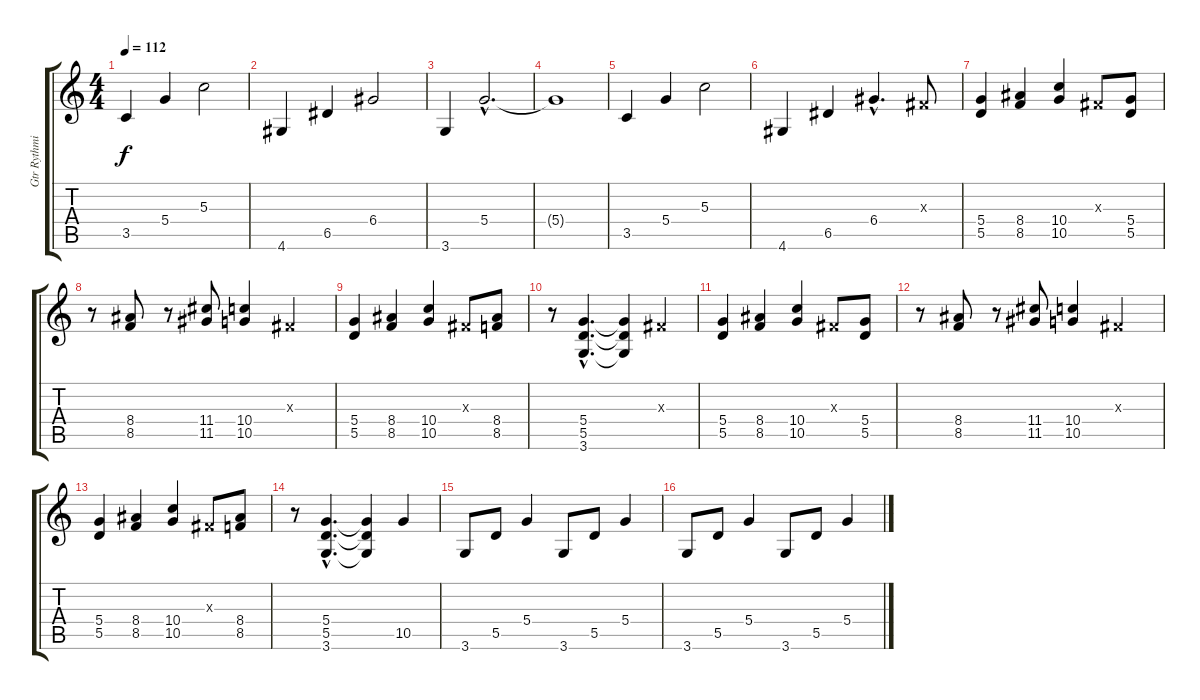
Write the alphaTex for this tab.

\track ("Gtr Rythmique" "Gtr Rythmi") {instrument distortionguitar}
\staff {score tabs}
\tuning (E4 B3 G3 D3 A2 E2) {hide}
\ts (4 4)
\tempo 112
\clef g2
\ks c
3.5.4{dy f} 5.4.4 5.3.2 |
4.6.4 6.5.4 6.4.2 |
3.6.4 5.4{hac}.2{d} |
5.4{t}.1 |
3.5.4 5.4.4 5.3.2 |
4.6.4 6.5.4 6.4{hac}.4{d} -1.3{x}.8 |
(5.4 5.5).4 (8.4 8.5).4 (10.4 10.5).4 -1.3{x}.8 (5.4 5.5).8 |
r.8 (8.4 8.5).8 r.8 (11.4 11.5).8 (10.4 10.5).4 -1.3{x}.4 |
(5.4 5.5).4 (8.4 8.5).4 (10.4 10.5).4 -1.3{x}.8 (8.4 8.5).8 |
r.8 (5.4{hac} 5.5{hac} 3.6{hac}).4{d} (5.4{t} 5.5{t} 3.6{t}).4 -1.3{x}.4 |
(5.4 5.5).4 (8.4 8.5).4 (10.4 10.5).4 -1.3{x}.8 (5.4 5.5).8 |
r.8 (8.4 8.5).8 r.8 (11.4 11.5).8 (10.4 10.5).4 -1.3{x}.4 |
(5.4 5.5).4 (8.4 8.5).4 (10.4 10.5).4 -1.3{x}.8 (8.4 8.5).8 |
r.8 (5.4{hac} 5.5{hac} 3.6{hac}).4{d} (5.4{t} 5.5{t} 3.6{t}).4 10.5.4 |
3.6.8 5.5.8 5.4.4 3.6.8 5.5.8 5.4.4 |
3.6.8 5.5.8 5.4.4 3.6.8 5.5.8 5.4.4
